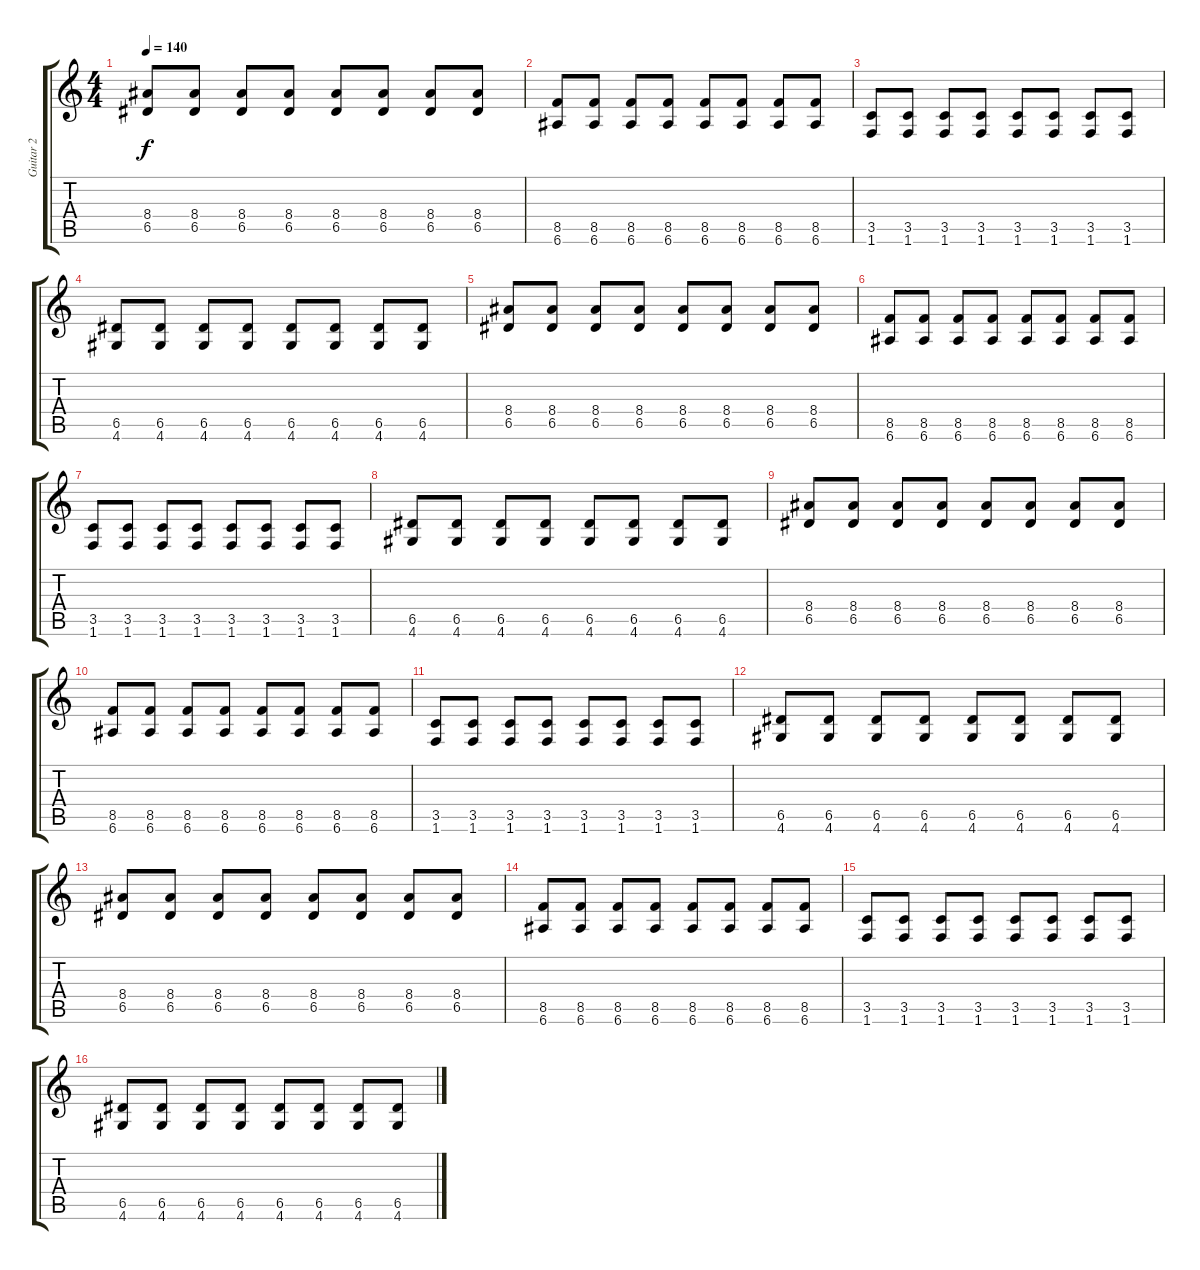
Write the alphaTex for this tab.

\track ("Guitar 2" "Guitar 2") {instrument overdrivenguitar}
\staff {score tabs}
\tuning (E4 B3 G3 D3 A2 E2) {hide}
\ts (4 4)
\tempo 140
\clef g2
\ks c
(8.4 6.5).8{dy f} (8.4 6.5).8 (8.4 6.5).8 (8.4 6.5).8 (8.4 6.5).8 (8.4 6.5).8 (8.4 6.5).8 (8.4 6.5).8 |
(8.5 6.6).8 (8.5 6.6).8 (8.5 6.6).8 (8.5 6.6).8 (8.5 6.6).8 (8.5 6.6).8 (8.5 6.6).8 (8.5 6.6).8 |
(3.5 1.6).8 (3.5 1.6).8 (3.5 1.6).8 (3.5 1.6).8 (3.5 1.6).8 (3.5 1.6).8 (3.5 1.6).8 (3.5 1.6).8 |
(6.5 4.6).8 (6.5 4.6).8 (6.5 4.6).8 (6.5 4.6).8 (6.5 4.6).8 (6.5 4.6).8 (6.5 4.6).8 (6.5 4.6).8 |
(8.4 6.5).8 (8.4 6.5).8 (8.4 6.5).8 (8.4 6.5).8 (8.4 6.5).8 (8.4 6.5).8 (8.4 6.5).8 (8.4 6.5).8 |
(8.5 6.6).8 (8.5 6.6).8 (8.5 6.6).8 (8.5 6.6).8 (8.5 6.6).8 (8.5 6.6).8 (8.5 6.6).8 (8.5 6.6).8 |
(3.5 1.6).8 (3.5 1.6).8 (3.5 1.6).8 (3.5 1.6).8 (3.5 1.6).8 (3.5 1.6).8 (3.5 1.6).8 (3.5 1.6).8 |
(6.5 4.6).8 (6.5 4.6).8 (6.5 4.6).8 (6.5 4.6).8 (6.5 4.6).8 (6.5 4.6).8 (6.5 4.6).8 (6.5 4.6).8 |
(8.4 6.5).8 (8.4 6.5).8 (8.4 6.5).8 (8.4 6.5).8 (8.4 6.5).8 (8.4 6.5).8 (8.4 6.5).8 (8.4 6.5).8 |
(8.5 6.6).8 (8.5 6.6).8 (8.5 6.6).8 (8.5 6.6).8 (8.5 6.6).8 (8.5 6.6).8 (8.5 6.6).8 (8.5 6.6).8 |
(3.5 1.6).8 (3.5 1.6).8 (3.5 1.6).8 (3.5 1.6).8 (3.5 1.6).8 (3.5 1.6).8 (3.5 1.6).8 (3.5 1.6).8 |
(6.5 4.6).8 (6.5 4.6).8 (6.5 4.6).8 (6.5 4.6).8 (6.5 4.6).8 (6.5 4.6).8 (6.5 4.6).8 (6.5 4.6).8 |
(8.4 6.5).8 (8.4 6.5).8 (8.4 6.5).8 (8.4 6.5).8 (8.4 6.5).8 (8.4 6.5).8 (8.4 6.5).8 (8.4 6.5).8 |
(8.5 6.6).8 (8.5 6.6).8 (8.5 6.6).8 (8.5 6.6).8 (8.5 6.6).8 (8.5 6.6).8 (8.5 6.6).8 (8.5 6.6).8 |
(3.5 1.6).8 (3.5 1.6).8 (3.5 1.6).8 (3.5 1.6).8 (3.5 1.6).8 (3.5 1.6).8 (3.5 1.6).8 (3.5 1.6).8 |
(6.5 4.6).8 (6.5 4.6).8 (6.5 4.6).8 (6.5 4.6).8 (6.5 4.6).8 (6.5 4.6).8 (6.5 4.6).8 (6.5 4.6).8
